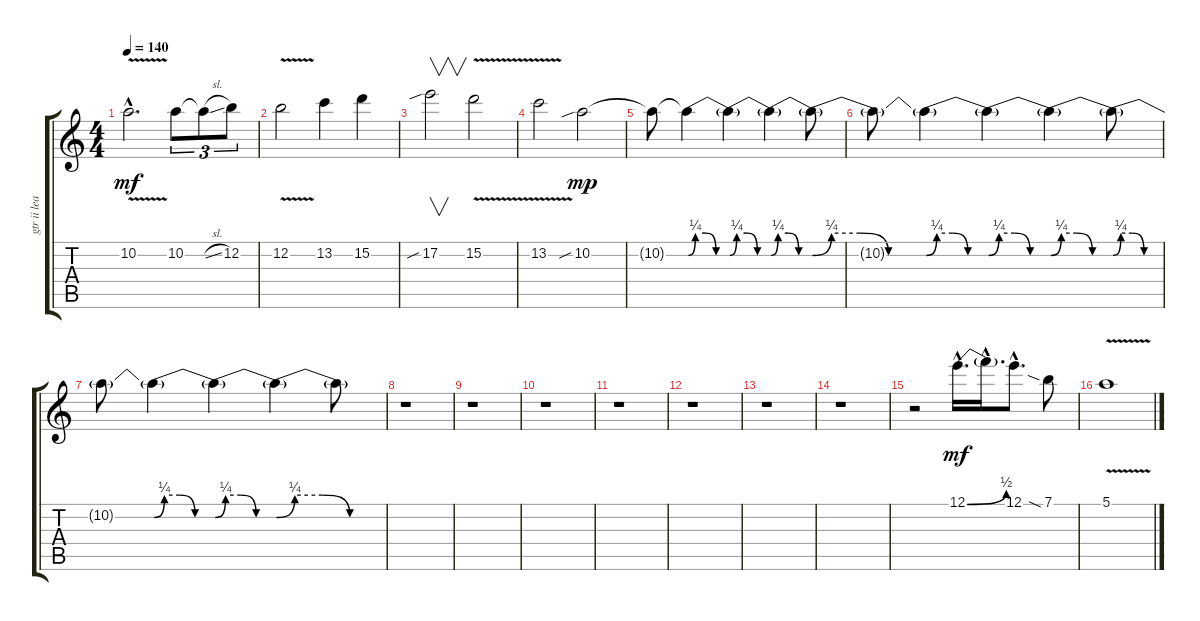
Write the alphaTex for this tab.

\track ("gtr ii lead" "gtr ii lea") {instrument distortionguitar}
\staff {score tabs}
\tuning (E4 B3 G3 D3 A2 E2) {hide}
\ts (4 4)
\tempo 140
\clef g2
\ks c
10.2{v hac}.2{d dy mf} 10.2.8{tu (3 2)} 10.2{sl t}.8{tu (3 2)} 12.2.8{tu (3 2)} |
12.2{v}.2 13.2.4 15.2.4 |
17.2{sib}.2{v} 15.2{v}.2 |
13.2{v}.2 10.2{sib}.2{dy mp} |
10.2{t}.8 10.2{be (custom 0 0 10 1 25 1 40 0 60 0) t}.4 10.2{be (custom 0 0 10 1 25 1 40 0 60 0) t}.4 10.2{be (custom 0 0 10 1 25 1 40 0 60 0) t}.4 10.2{be (custom 0 0 10 1 25 1 40 0 60 0) t}.8 |
10.2{t}.8 10.2{be (custom 0 0 10 1 25 1 40 0 60 0) t}.4 10.2{be (custom 0 0 10 1 25 1 40 0 60 0) t}.4 10.2{be (custom 0 0 10 1 25 1 40 0 60 0) t}.4 10.2{be (custom 0 0 10 1 25 1 40 0 60 0) t}.8 |
10.2{t}.8 10.2{be (custom 0 0 10 1 25 1 40 0 60 0) t}.4 10.2{be (custom 0 0 10 1 25 1 40 0 60 0) t}.4 10.2{be (custom 0 0 10 1 25 1 40 0 60 0) t}.4 10.2{t}.8 |
r.1 |
r.1 |
r.1 |
r.1 |
r.1 |
r.1 |
r.1 |
r.2 12.1{be (bend 0 0 60 2) hac}.16{d dy mf} 12.1{hac t}.16{d} 12.1{hac}.8{d} 7.1{sia}.8 |
5.1{v}.1
